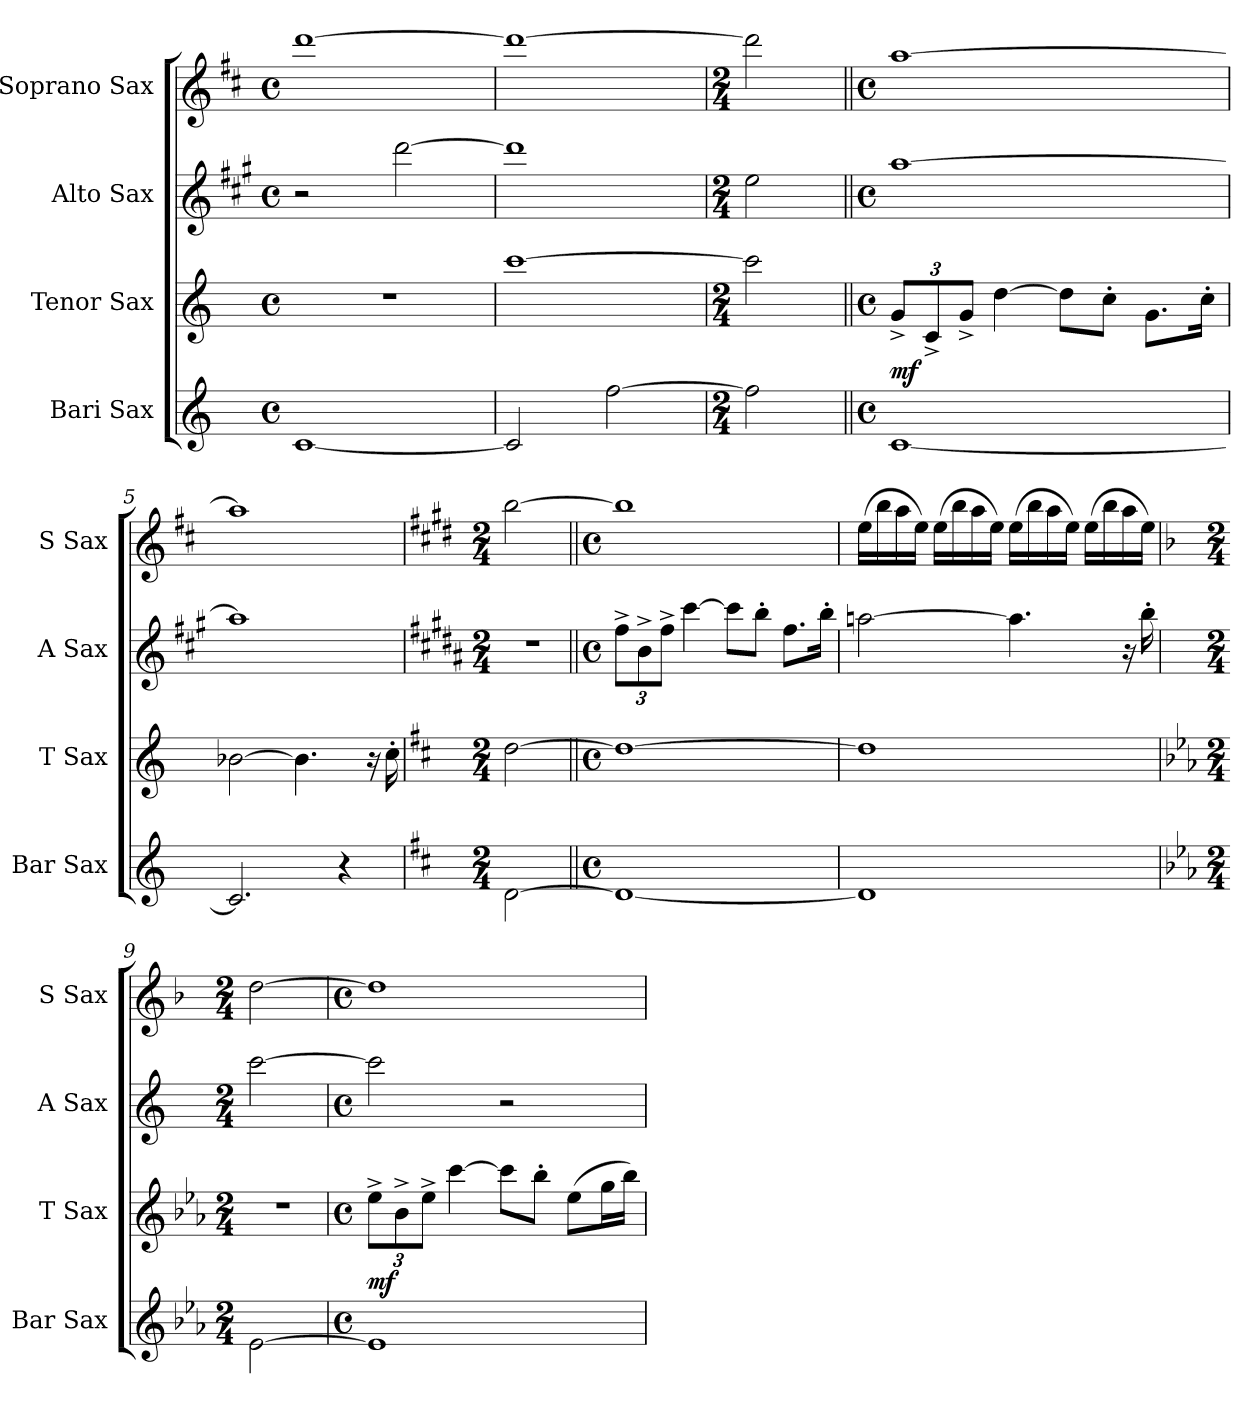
**kern	**dynam	**kern	**dynam	**kern	**dynam	**kern	**dynam
*part4	*part4	*part3	*part3	*part2	*part2	*part1	*part1
*staff4	*staff4	*staff3	*staff3	*staff2	*staff2	*staff1	*staff1
*I"Bari Sax	*	*I"Tenor Sax	*	*I"Alto Sax	*	*I"Soprano Sax	*
*I'Bar Sax	*	*I'T Sax	*	*I'A Sax	*	*I'S Sax	*
*clefG2	*	*clefG2	*	*clefG2	*	*clefG2	*
*ITrd12c21	*	*ITrd8c14	*	*ITrd5c9	*	*ITrd1c2	*
*k[]	*	*k[]	*	*k[]	*	*k[]	*
*C:	*	*C:	*	*C:	*	*C:	*
*M4/4	*	*M4/4	*	*M4/4	*	*M4/4	*
*met(c)	*	*met(c)	*	*met(c)	*	*met(c)	*
*MM80	*	*MM80	*	*MM80	*	*MM80	*
=1	=1	=1	=1	=1	=1	=1	=1
!	!	!	!	!	!	!	!LO:DY:b
[1C	.	1r	.	2r	.	[1ccc	other-dynamics
!	!	!	!	!	!LO:DY:b	!	!
.	.	.	.	[2ff\	other-dynamics	.	.
=2	=2	=2	=2	=2	=2	=2	=2
!	!	!	!LO:DY:b	!	!	!	!
2C/]	.	[1cc	other-dynamics	1ff]	.	1ccc_	.
!	!LO:DY:b	!	!	!	!	!	!
[2f\	other-dynamics	.	.	.	.	.	.
=3	=3	=3	=3	=3	=3	=3	=3
*M2/4	*	*M2/4	*	*M2/4	*	*M2/4	*
!	!	!	!	!	!LO:DY:b	!	!
2f\]	.	2cc\]	.	2g\	other-dynamics	2ccc\]	.
=4||	=4||	=4||	=4||	=4||	=4||	=4||	=4||
*M4/4	*	*M4/4	*	*M4/4	*	*M4/4	*
*met(c)	*	*met(c)	*	*met(c)	*	*met(c)	*
!	!	!	!LO:DY:b	!	!	!	!
[1C	.	12G^</L	mf	[1cc	.	[1gg	.
.	.	12C^</	.	.	.	.	.
.	.	12G^</J	.	.	.	.	.
.	.	[4d\	.	.	.	.	.
.	.	8d\L]	.	.	.	.	.
.	.	8c'>\J	.	.	.	.	.
.	.	8.G\L	.	.	.	.	.
.	.	16c'>\Jk	.	.	.	.	.
=5	=5	=5	=5	=5	=5	=5	=5
2.C/]	.	[2B-X\	.	1cc]	.	1gg]	.
.	.	4.B-\]	.	.	.	.	.
4r	.	.	.	.	.	.	.
.	.	16r	.	.	.	.	.
.	.	16c'>\	.	.	.	.	.
=6	=6	=6	=6	=6	=6	=6	=6
*k[f#c#]	*	*k[f#c#]	*	*k[f#c#]	*	*k[f#c#]	*
*D:	*	*D:	*	*D:	*	*D:	*
*M2/4	*	*M2/4	*	*M2/4	*	*M2/4	*
!	!LO:DY:b	!	!LO:DY:b	!	!	!	!LO:DY:b
[2D\	other-dynamics	[2d\	other-dynamics	2r	.	[2aa\	other-dynamics
!!LO:LB:g=z
=7||	=7||	=7||	=7||	=7||	=7||	=7||	=7||
*M4/4	*	*M4/4	*	*M4/4	*	*M4/4	*
*met(c)	*	*met(c)	*	*met(c)	*	*met(c)	*
!	!	!	!	!	!LO:DY:b	!	!
1D_	.	1d_	.	12a^>\L	other-dynamics	1aa]	.
.	.	.	.	12d^>\	.	.	.
.	.	.	.	12a^>\J	.	.	.
.	.	.	.	[4ee\	.	.	.
.	.	.	.	8ee\L]	.	.	.
.	.	.	.	8dd'>\J	.	.	.
.	.	.	.	8.a\L	.	.	.
.	.	.	.	16dd'>\Jk	.	.	.
=8	=8	=8	=8	=8	=8	=8	=8
1D]	.	1d]	.	[2ccn\	.	(>16dd\LL	.
.	.	.	.	.	.	16aa\	.
.	.	.	.	.	.	16gg\	.
.	.	.	.	.	.	16dd\JJ)	.
.	.	.	.	.	.	(>16dd\LL	.
.	.	.	.	.	.	16aa\	.
.	.	.	.	.	.	16gg\	.
.	.	.	.	.	.	16dd\JJ)	.
.	.	.	.	4.cc\]	.	(>16dd\LL	.
.	.	.	.	.	.	16aa\	.
.	.	.	.	.	.	16gg\	.
.	.	.	.	.	.	16dd\JJ)	.
.	.	.	.	.	.	(>16dd\LL	.
.	.	.	.	.	.	16aa\	.
.	.	.	.	16r	.	16gg\	.
.	.	.	.	16dd'>\	.	16dd\JJ)	.
=9	=9	=9	=9	=9	=9	=9	=9
*k[b-e-a-]	*	*k[b-e-a-]	*	*k[b-e-a-]	*	*k[b-e-a-]	*
*E-:	*	*E-:	*	*E-:	*	*E-:	*
*M2/4	*	*M2/4	*	*M2/4	*	*M2/4	*
!	!LO:DY:b	!	!	!	!LO:DY:b	!	!LO:DY:b
[2E-\	other-dynamics	2r	.	[2ee-\	other-dynamics	[2cc\	other-dynamics
=10	=10	=10	=10	=10	=10	=10	=10
*M4/4	*	*M4/4	*	*M4/4	*	*M4/4	*
*met(c)	*	*met(c)	*	*met(c)	*	*met(c)	*
!	!	!	!LO:DY:b	!	!	!	!
1E-]	.	12e-^>\L	mf	2ee-\]	.	1cc]	.
.	.	12B-^>\	.	.	.	.	.
.	.	12e-^>\J	.	.	.	.	.
.	.	[4cc\	.	.	.	.	.
.	.	8cc\L]	.	2r	.	.	.
.	.	8b-'>\J	.	.	.	.	.
.	.	(>8e-\L	.	.	.	.	.
.	.	16g\L	.	.	.	.	.
.	.	16b-\JJ)	.	.	.	.	.
=	=	=	=	=	=	=	=
*-	*-	*-	*-	*-	*-	*-	*-
